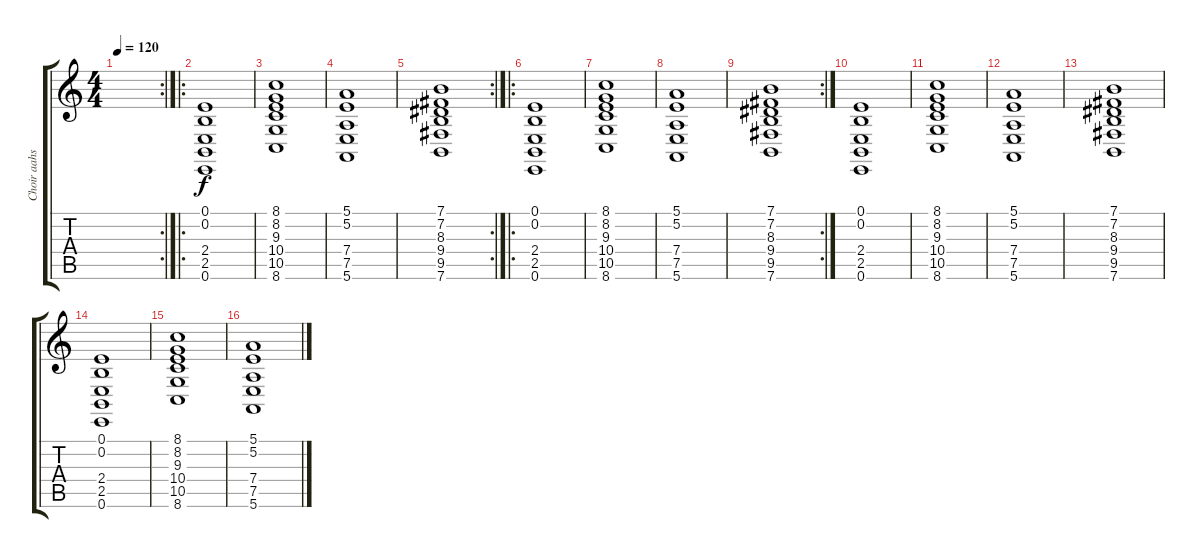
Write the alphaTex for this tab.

\track ("Choir aahs" "Choir aahs") {instrument choiraahs}
\staff {score tabs}
\tuning (E4 B3 G3 D3 A2 E2) {hide}
\rc 2
\ts (4 4)
\tempo 120
\clef g2
\ks c
|
\ro
(0.1 0.2 2.4 2.5 0.6).1{volume 10} |
(8.1 8.2 9.3 10.4 10.5 8.6).1 |
(5.1 5.2 7.4 7.5 5.6).1 |
\rc 2
(7.1 7.2 8.3 9.4 9.5 7.6).1 |
\ro
(0.1 0.2 2.4 2.5 0.6).1 |
(8.1 8.2 9.3 10.4 10.5 8.6).1 |
(5.1 5.2 7.4 7.5 5.6).1 |
\rc 2
(7.1 7.2 8.3 9.4 9.5 7.6).1 |
(0.1 0.2 2.4 2.5 0.6).1 |
(8.1 8.2 9.3 10.4 10.5 8.6).1 |
(5.1 5.2 7.4 7.5 5.6).1 |
(7.1 7.2 8.3 9.4 9.5 7.6).1 |
(0.1 0.2 2.4 2.5 0.6).1 |
(8.1 8.2 9.3 10.4 10.5 8.6).1 |
(5.1 5.2 7.4 7.5 5.6).1
